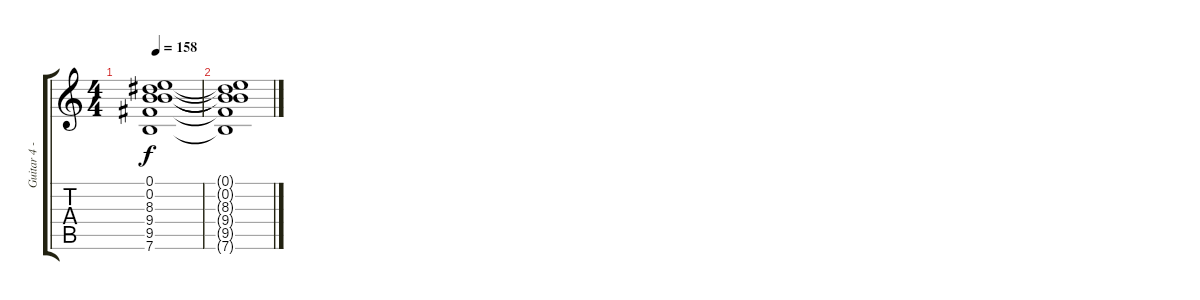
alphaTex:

\track ("Guitar 4 - a stuff && outro" "Guitar 4 -") {instrument distortionguitar}
\staff {score tabs}
\tuning (E4 B3 G3 D3 A2 E2) {hide}
\ts (4 4)
\tempo 158
\clef g2
\ks c
(0.1{t} 0.2{t} 8.3{t} 9.4{t} 9.5{t} 7.6{t}).1{dy f} |
(0.1{t} 0.2{t} 8.3{t} 9.4{t} 9.5{t} 7.6{t}).1
